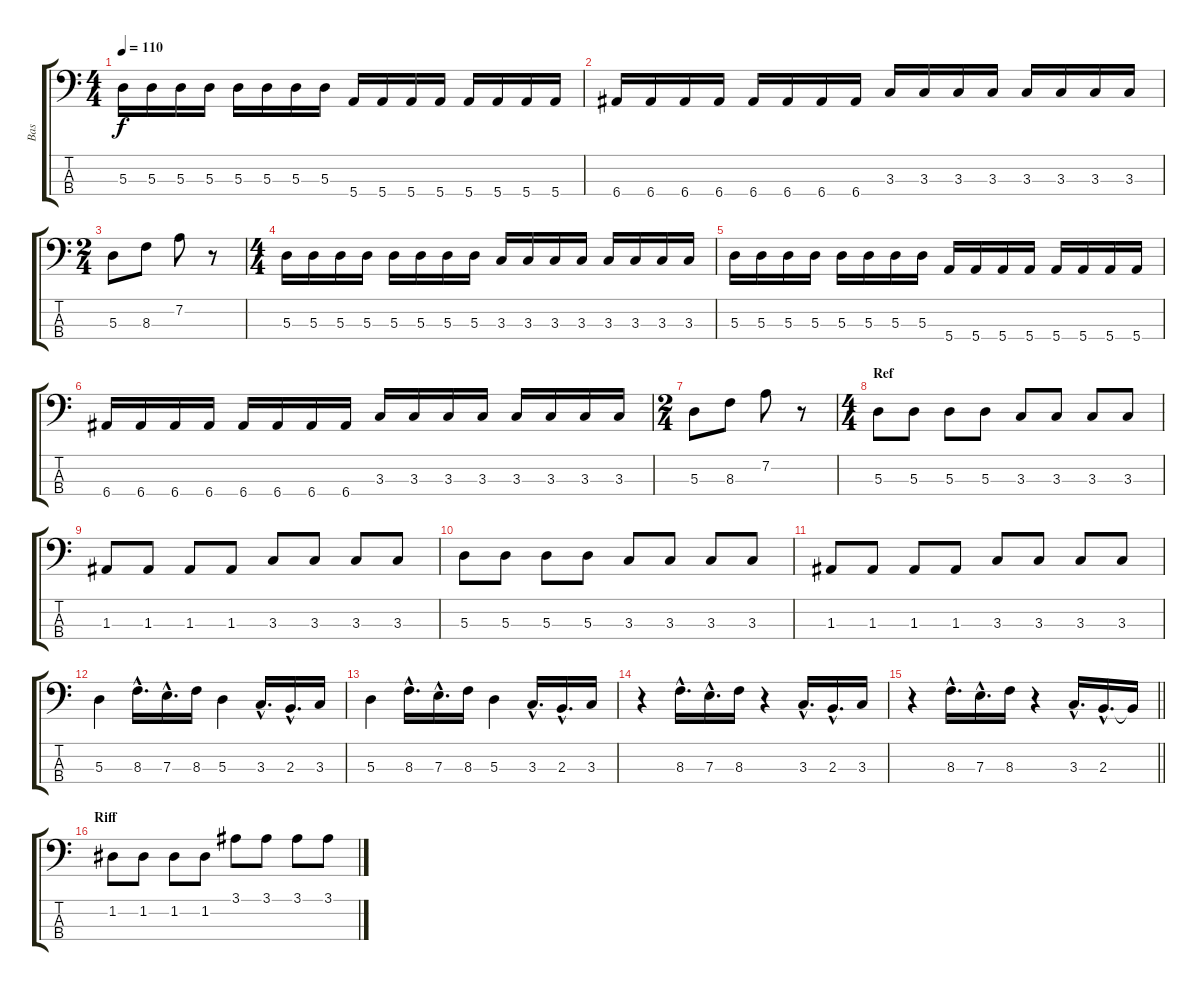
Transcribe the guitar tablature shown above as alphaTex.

\track ("Bas" "Bas") {instrument electricbasspick}
\staff {score tabs}
\tuning (G2 D2 A1 E1) {hide}
\ts (4 4)
\tempo 110
\clef f4
\ks c
5.3.16{dy f} 5.3.16 5.3.16 5.3.16 5.3.16 5.3.16 5.3.16 5.3.16 5.4.16 5.4.16 5.4.16 5.4.16 5.4.16 5.4.16 5.4.16 5.4.16 |
6.4.16 6.4.16 6.4.16 6.4.16 6.4.16 6.4.16 6.4.16 6.4.16 3.3.16 3.3.16 3.3.16 3.3.16 3.3.16 3.3.16 3.3.16 3.3.16 |
\ts (2 4)
5.3.8 8.3.8 7.2.8 r.8 |
\ts (4 4)
5.3.16 5.3.16 5.3.16 5.3.16 5.3.16 5.3.16 5.3.16 5.3.16 3.3.16 3.3.16 3.3.16 3.3.16 3.3.16 3.3.16 3.3.16 3.3.16 |
5.3.16 5.3.16 5.3.16 5.3.16 5.3.16 5.3.16 5.3.16 5.3.16 5.4.16 5.4.16 5.4.16 5.4.16 5.4.16 5.4.16 5.4.16 5.4.16 |
6.4.16 6.4.16 6.4.16 6.4.16 6.4.16 6.4.16 6.4.16 6.4.16 3.3.16 3.3.16 3.3.16 3.3.16 3.3.16 3.3.16 3.3.16 3.3.16 |
\ts (2 4)
5.3.8 8.3.8 7.2.8 r.8 |
\ts (4 4)
\section ("" "Ref")
5.3.8 5.3.8 5.3.8 5.3.8 3.3.8 3.3.8 3.3.8 3.3.8 |
1.3.8 1.3.8 1.3.8 1.3.8 3.3.8 3.3.8 3.3.8 3.3.8 |
5.3.8 5.3.8 5.3.8 5.3.8 3.3.8 3.3.8 3.3.8 3.3.8 |
1.3.8 1.3.8 1.3.8 1.3.8 3.3.8 3.3.8 3.3.8 3.3.8 |
5.3.4 8.3{hac}.16{d} 7.3{hac}.16{d} 8.3.16 5.3.4 3.3{hac}.16{d} 2.3{hac}.16{d} 3.3.16 |
5.3.4 8.3{hac}.16{d} 7.3{hac}.16{d} 8.3.16 5.3.4 3.3{hac}.16{d} 2.3{hac}.16{d} 3.3.16 |
r.4 8.3{hac}.16{d} 7.3{hac}.16{d} 8.3.16 r.4 3.3{hac}.16{d} 2.3{hac}.16{d} 3.3.16 |
\barLineRight lightlight
r.4 8.3{hac}.16{d} 7.3{hac}.16{d} 8.3.16 r.4 3.3{hac}.16{d} 2.3{hac}.16{d} 2.3{t}.16 |
\section ("" "Riff")
1.2.8 1.2.8 1.2.8 1.2.8 3.1.8 3.1.8 3.1.8 3.1.8
